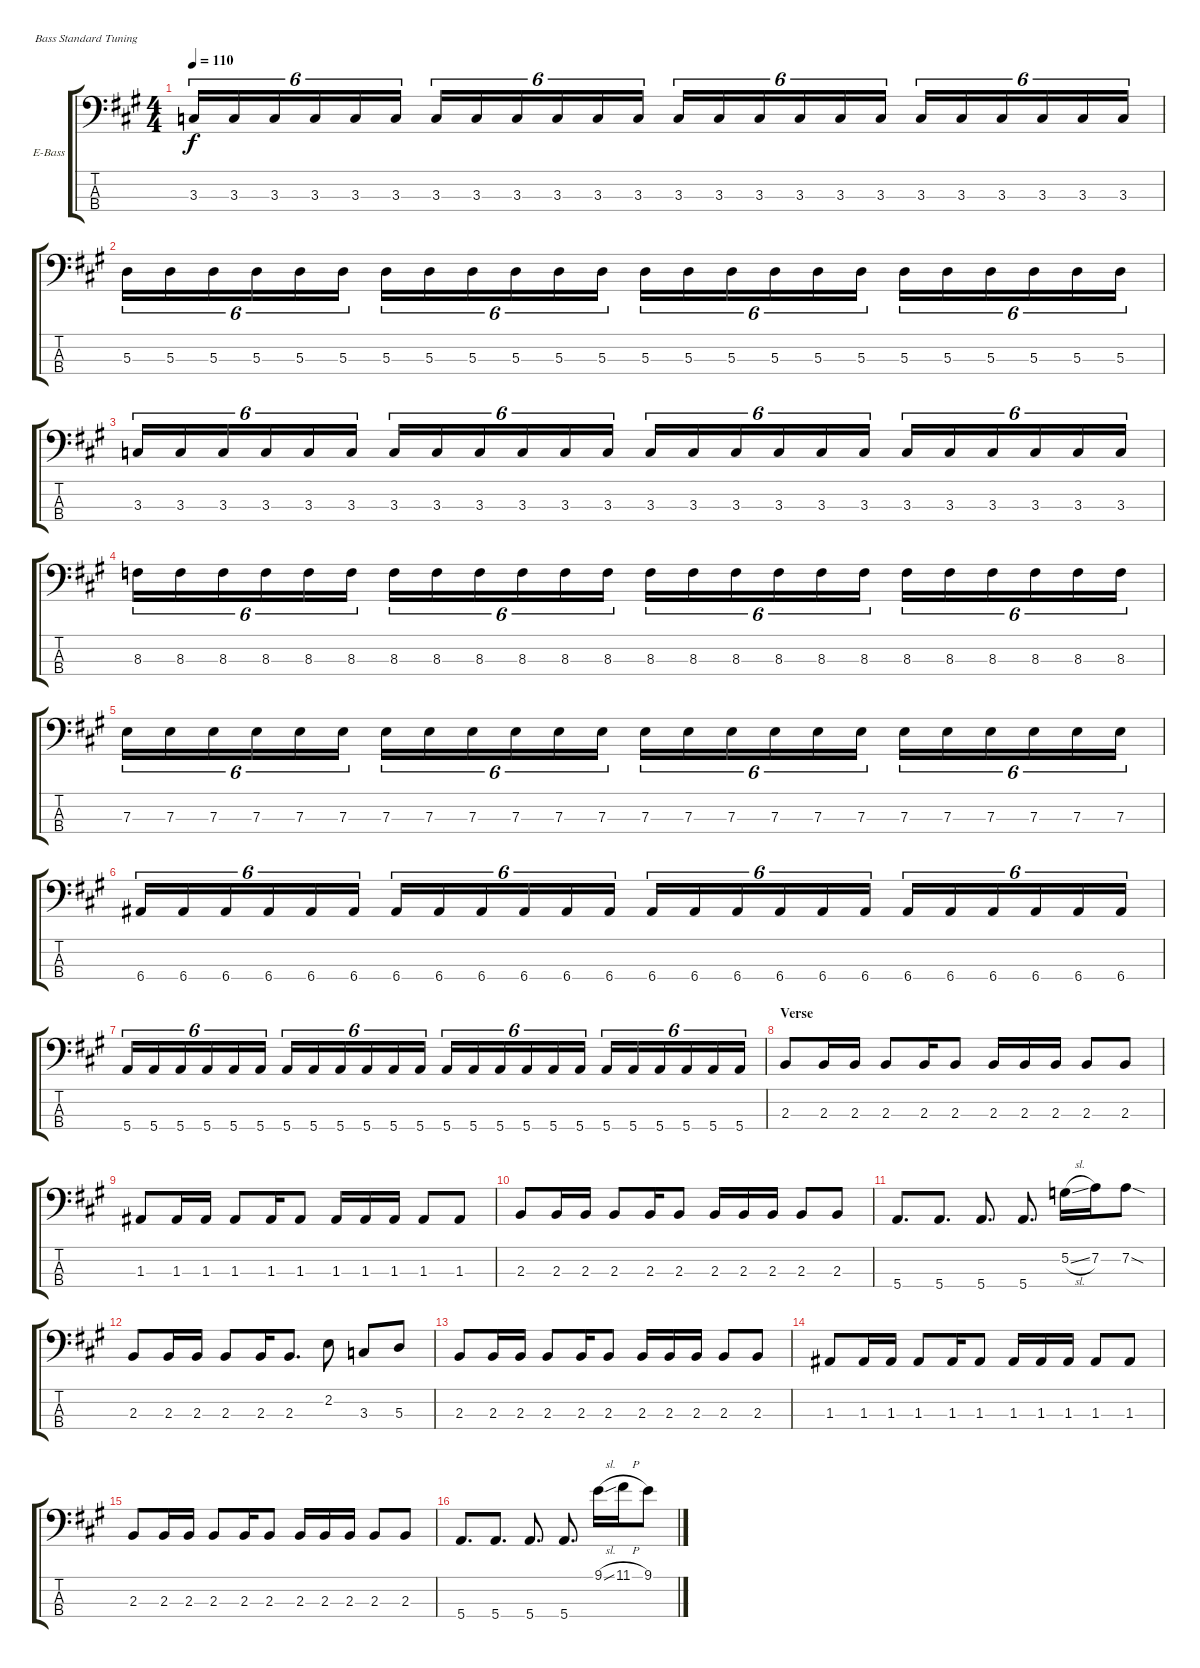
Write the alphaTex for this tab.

\bracketExtendMode groupsimilarinstruments
\firstSystemTrackNameOrientation horizontal
\otherSystemsTrackNameOrientation horizontal
\track ("Bass" "E-Bass") {instrument electricbassfinger}
\staff {score tabs}
\tuning (G2 D2 A1 E1)
\ts (4 4)
\tempo 110
\clef f4
\scale
0.333333
\ks a
3.3.16{tu (6 4) dy f} 3.3.16{tu (6 4)} 3.3.16{tu (6 4)} 3.3.16{tu (6 4)} 3.3.16{tu (6 4)} 3.3.16{tu (6 4)} 3.3.16{tu (6 4)} 3.3.16{tu (6 4)} 3.3.16{tu (6 4)} 3.3.16{tu (6 4)} 3.3.16{tu (6 4)} 3.3.16{tu (6 4)} 3.3.16{tu (6 4)} 3.3.16{tu (6 4)} 3.3.16{tu (6 4)} 3.3.16{tu (6 4)} 3.3.16{tu (6 4)} 3.3.16{tu (6 4)} 3.3.16{tu (6 4)} 3.3.16{tu (6 4)} 3.3.16{tu (6 4)} 3.3.16{tu (6 4)} 3.3.16{tu (6 4)} 3.3.16{tu (6 4)} |
\scale
0.333333 5.3.16{tu (6 4)} 5.3.16{tu (6 4)} 5.3.16{tu (6 4)} 5.3.16{tu (6 4)} 5.3.16{tu (6 4)} 5.3.16{tu (6 4)} 5.3.16{tu (6 4)} 5.3.16{tu (6 4)} 5.3.16{tu (6 4)} 5.3.16{tu (6 4)} 5.3.16{tu (6 4)} 5.3.16{tu (6 4)} 5.3.16{tu (6 4)} 5.3.16{tu (6 4)} 5.3.16{tu (6 4)} 5.3.16{tu (6 4)} 5.3.16{tu (6 4)} 5.3.16{tu (6 4)} 5.3.16{tu (6 4)} 5.3.16{tu (6 4)} 5.3.16{tu (6 4)} 5.3.16{tu (6 4)} 5.3.16{tu (6 4)} 5.3.16{tu (6 4)} |
\scale
0.333333 3.3.16{tu (6 4)} 3.3.16{tu (6 4)} 3.3.16{tu (6 4)} 3.3.16{tu (6 4)} 3.3.16{tu (6 4)} 3.3.16{tu (6 4)} 3.3.16{tu (6 4)} 3.3.16{tu (6 4)} 3.3.16{tu (6 4)} 3.3.16{tu (6 4)} 3.3.16{tu (6 4)} 3.3.16{tu (6 4)} 3.3.16{tu (6 4)} 3.3.16{tu (6 4)} 3.3.16{tu (6 4)} 3.3.16{tu (6 4)} 3.3.16{tu (6 4)} 3.3.16{tu (6 4)} 3.3.16{tu (6 4)} 3.3.16{tu (6 4)} 3.3.16{tu (6 4)} 3.3.16{tu (6 4)} 3.3.16{tu (6 4)} 3.3.16{tu (6 4)} |
\scale
0.333333 8.3.16{tu (6 4)} 8.3.16{tu (6 4)} 8.3.16{tu (6 4)} 8.3.16{tu (6 4)} 8.3.16{tu (6 4)} 8.3.16{tu (6 4)} 8.3.16{tu (6 4)} 8.3.16{tu (6 4)} 8.3.16{tu (6 4)} 8.3.16{tu (6 4)} 8.3.16{tu (6 4)} 8.3.16{tu (6 4)} 8.3.16{tu (6 4)} 8.3.16{tu (6 4)} 8.3.16{tu (6 4)} 8.3.16{tu (6 4)} 8.3.16{tu (6 4)} 8.3.16{tu (6 4)} 8.3.16{tu (6 4)} 8.3.16{tu (6 4)} 8.3.16{tu (6 4)} 8.3.16{tu (6 4)} 8.3.16{tu (6 4)} 8.3.16{tu (6 4)} |
\scale
0.333333 7.3.16{tu (6 4)} 7.3.16{tu (6 4)} 7.3.16{tu (6 4)} 7.3.16{tu (6 4)} 7.3.16{tu (6 4)} 7.3.16{tu (6 4)} 7.3.16{tu (6 4)} 7.3.16{tu (6 4)} 7.3.16{tu (6 4)} 7.3.16{tu (6 4)} 7.3.16{tu (6 4)} 7.3.16{tu (6 4)} 7.3.16{tu (6 4)} 7.3.16{tu (6 4)} 7.3.16{tu (6 4)} 7.3.16{tu (6 4)} 7.3.16{tu (6 4)} 7.3.16{tu (6 4)} 7.3.16{tu (6 4)} 7.3.16{tu (6 4)} 7.3.16{tu (6 4)} 7.3.16{tu (6 4)} 7.3.16{tu (6 4)} 7.3.16{tu (6 4)} |
\scale
0.333333 6.4.16{tu (6 4)} 6.4.16{tu (6 4)} 6.4.16{tu (6 4)} 6.4.16{tu (6 4)} 6.4.16{tu (6 4)} 6.4.16{tu (6 4)} 6.4.16{tu (6 4)} 6.4.16{tu (6 4)} 6.4.16{tu (6 4)} 6.4.16{tu (6 4)} 6.4.16{tu (6 4)} 6.4.16{tu (6 4)} 6.4.16{tu (6 4)} 6.4.16{tu (6 4)} 6.4.16{tu (6 4)} 6.4.16{tu (6 4)} 6.4.16{tu (6 4)} 6.4.16{tu (6 4)} 6.4.16{tu (6 4)} 6.4.16{tu (6 4)} 6.4.16{tu (6 4)} 6.4.16{tu (6 4)} 6.4.16{tu (6 4)} 6.4.16{tu (6 4)} |
\scale
0.333333 5.4.16{tu (6 4)} 5.4.16{tu (6 4)} 5.4.16{tu (6 4)} 5.4.16{tu (6 4)} 5.4.16{tu (6 4)} 5.4.16{tu (6 4)} 5.4.16{tu (6 4)} 5.4.16{tu (6 4)} 5.4.16{tu (6 4)} 5.4.16{tu (6 4)} 5.4.16{tu (6 4)} 5.4.16{tu (6 4)} 5.4.16{tu (6 4)} 5.4.16{tu (6 4)} 5.4.16{tu (6 4)} 5.4.16{tu (6 4)} 5.4.16{tu (6 4)} 5.4.16{tu (6 4)} 5.4.16{tu (6 4)} 5.4.16{tu (6 4)} 5.4.16{tu (6 4)} 5.4.16{tu (6 4)} 5.4.16{tu (6 4)} 5.4.16{tu (6 4)} |
\section ("" "Verse")
\scale
0.333333 2.3.8 2.3.16 2.3.16 2.3.8 2.3.16 2.3.8 2.3.16 2.3.16 2.3.16 2.3.8 2.3.8 |
\scale
0.333333 1.3.8 1.3.16 1.3.16 1.3.8 1.3.16 1.3.8 1.3.16 1.3.16 1.3.16 1.3.8 1.3.8 |
\scale
0.333333 2.3.8 2.3.16 2.3.16 2.3.8 2.3.16 2.3.8 2.3.16 2.3.16 2.3.16 2.3.8 2.3.8 |
\scale
0.333333 5.4.8{d} 5.4.8{d} 5.4.8{d} 5.4.8{d} 5.2{sl}.16 7.2.16 7.2{sod}.8 |
\scale
0.333333 2.3.8 2.3.16 2.3.16 2.3.8 2.3.16 2.3.8{d} 2.2.8 3.3.8 5.3.8 |
\scale
0.333333 2.3.8 2.3.16 2.3.16 2.3.8 2.3.16 2.3.8 2.3.16 2.3.16 2.3.16 2.3.8 2.3.8 |
\scale
0.333333 1.3.8 1.3.16 1.3.16 1.3.8 1.3.16 1.3.8 1.3.16 1.3.16 1.3.16 1.3.8 1.3.8 |
\scale
0.333333 2.3.8 2.3.16 2.3.16 2.3.8 2.3.16 2.3.8 2.3.16 2.3.16 2.3.16 2.3.8 2.3.8 |
\scale
0.333333 5.4.8{d} 5.4.8{d} 5.4.8{d} 5.4.8{d} 9.1{sl}.16 11.1{h}.16 9.1.8
